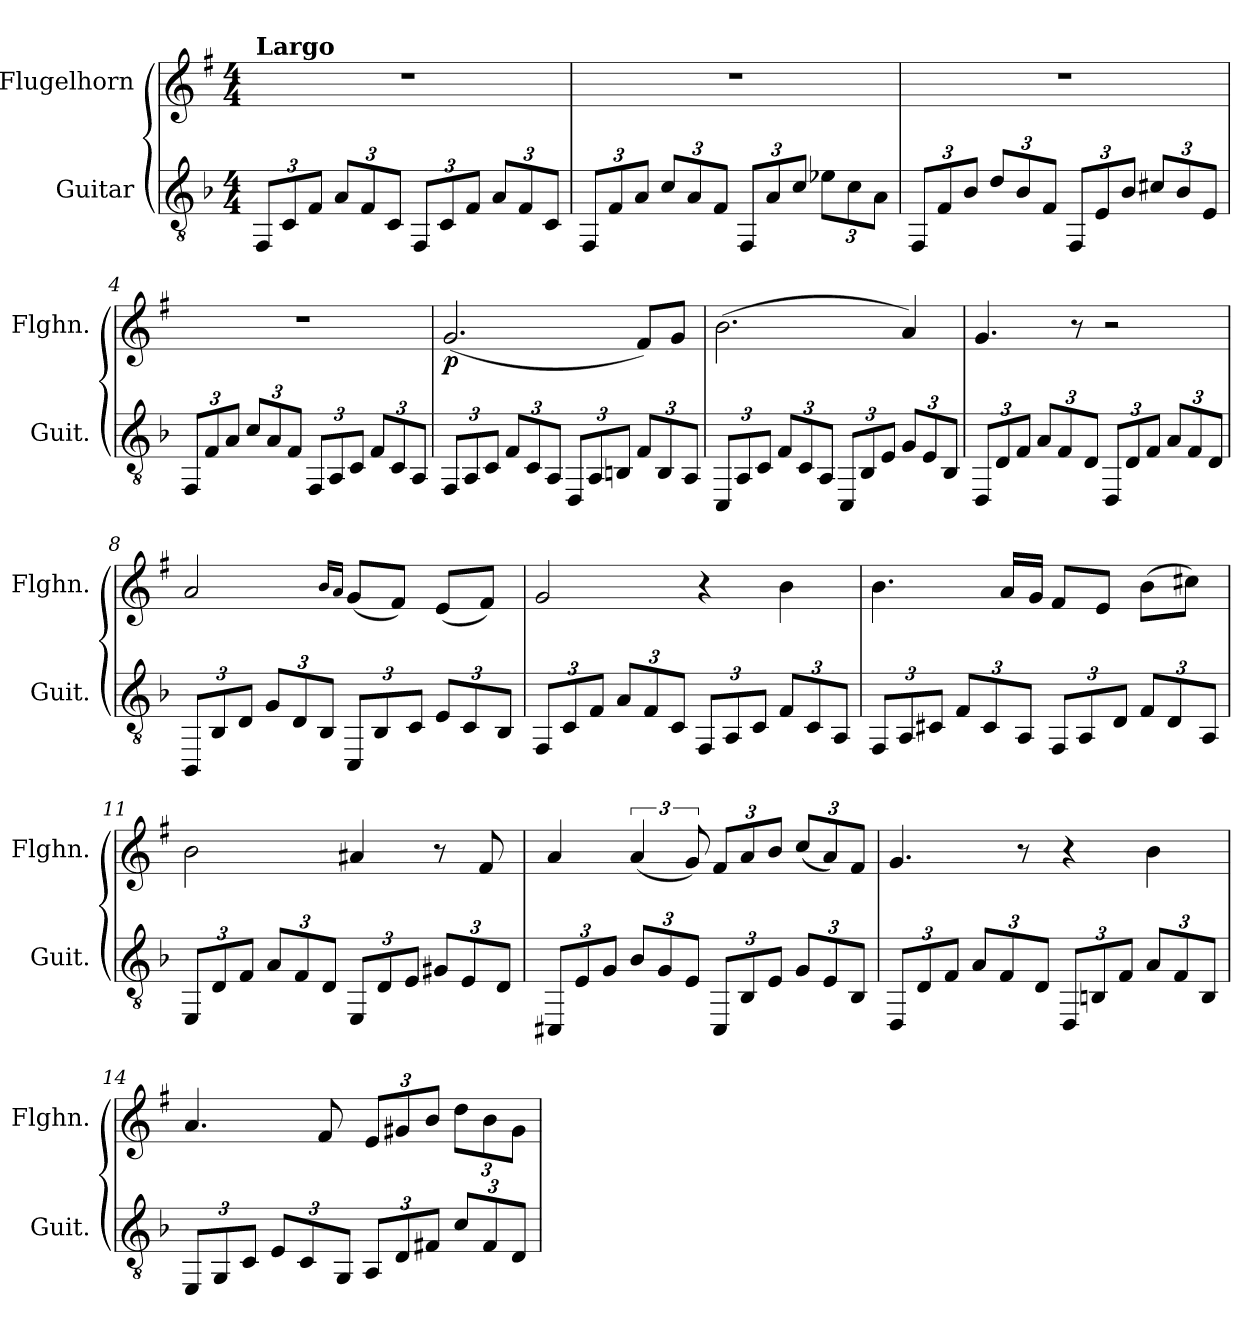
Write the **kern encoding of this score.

**kern	**kern	**dynam
*part2	*part1	*part1
*staff2	*staff1	*staff1
*I"Guitar	*I"Flugelhorn	*
*I'Guit.	*I'Flghn.	*
*clefGv2	*clefG2	*
*	*ITrd1c2	*
*k[b-]	*k[b-]	*
*M4/4	*M4/4	*
*Xbrackettup	*	*
=1	=1	=1
!	!LO:TX:a:B:t=Largo	!
12FF/L	1r	.
12C/	.	.
12F/J	.	.
12A/L	.	.
12F/	.	.
12C/J	.	.
12FF/L	.	.
12C/	.	.
12F/J	.	.
12A/L	.	.
12F/	.	.
12C/J	.	.
=2	=2	=2
12FF/L	1r	.
12F/	.	.
12A/J	.	.
12c/L	.	.
12A/	.	.
12F/J	.	.
12FF/L	.	.
12A/	.	.
12c/J	.	.
12e-X\L	.	.
12c\	.	.
12A\J	.	.
=3	=3	=3
12FF/L	1r	.
12F/	.	.
12B-/J	.	.
12d/L	.	.
12B-/	.	.
12F/J	.	.
12FF/L	.	.
12E/	.	.
12B-/J	.	.
12c#X/L	.	.
12B-/	.	.
12E/J	.	.
!!LO:LB:g=z
=4	=4	=4
12FF/L	1r	.
12F/	.	.
12A/J	.	.
12c/L	.	.
12A/	.	.
12F/J	.	.
12FF/L	.	.
12AA/	.	.
12C/J	.	.
12F/L	.	.
12C/	.	.
12AA/J	.	.
=5	=5	=5
!	!	!LO:DY:b
12FF/L	(<2.f/	p
12AA/	.	.
12C/J	.	.
12F/L	.	.
12C/	.	.
12AA/J	.	.
12DD/L	.	.
12AA/	.	.
12BBn/J	.	.
12F/L	8e/L)	.
12BB/	.	.
.	8f/J	.
12AA/J	.	.
=6	=6	=6
12CC/L	(>2.a\	.
12AA/	.	.
12C/J	.	.
12F/L	.	.
12C/	.	.
12AA/J	.	.
12CC/L	.	.
12BB-/	.	.
12E/J	.	.
12G/L	4g/)	.
12E/	.	.
12BB-/J	.	.
!!LO:LB:g=z
=7	=7	=7
12DD/L	4.f/	.
12D/	.	.
12F/J	.	.
12A/L	.	.
12F/	.	.
.	8r	.
12D/J	.	.
12DD/L	2r	.
12D/	.	.
12F/J	.	.
12A/L	.	.
12F/	.	.
12D/J	.	.
=8	=8	=8
12BBB-/L	2g/	.
12BB-/	.	.
12D/J	.	.
12G/L	.	.
12D/	.	.
12BB-/J	.	.
.	16qa/LL	.
.	16qg/JJ	.
12CC/L	(<8f/L	.
12BB-/	.	.
.	8e/J)	.
12C/J	.	.
12E/L	(<8d/L	.
12C/	.	.
.	8e/J)	.
12BB-/J	.	.
=9	=9	=9
12FF/L	2f/	.
12C/	.	.
12F/J	.	.
12A/L	.	.
12F/	.	.
12C/J	.	.
12FF/L	4r	.
12AA/	.	.
12C/J	.	.
12F/L	4a\	.
12C/	.	.
12AA/J	.	.
!!LO:LB:g=z
=10	=10	=10
12FF/L	4.a\	.
12AA/	.	.
12C#X/J	.	.
12F/L	.	.
12C#/	.	.
.	16g/LL	.
12AA/J	.	.
.	16f/JJ	.
12FF/L	8e/L	.
12AA/	.	.
.	8d/J	.
12D/J	.	.
12F/L	(>8a\L	.
12D/	.	.
.	8bn\J)	.
12AA/J	.	.
=11	=11	=11
12EE/L	2a\	.
12D/	.	.
12F/J	.	.
12A/L	.	.
12F/	.	.
12D/J	.	.
12EE/L	4g#X/	.
12D/	.	.
12E/J	.	.
12G#X/L	8r	.
12E/	.	.
.	8e/	.
12D/J	.	.
!!LO:LB:g=z
=12	=12	=12
12CC#X/L	4g/	.
12E/	.	.
12G/J	.	.
12B-/L	(<6g/	.
12G/	.	.
12E/J	12f/)	.
*	*Xbrackettup	*
12CC#/L	12e/L	.
12BB-/	12g/	.
12E/J	12a/J	.
12G/L	(<12b-/L	.
12E/	12g/)	.
12BB-/J	12e/J	.
=13	=13	=13
12DD/L	4.f/	.
12D/	.	.
12F/J	.	.
12A/L	.	.
12F/	.	.
.	8r	.
12D/J	.	.
12DD/L	4r	.
12BBn/	.	.
12F/J	.	.
12A/L	4a\	.
12F/	.	.
12BB/J	.	.
=14	=14	=14
12EE/L	4.g/	.
12GG/	.	.
12C/J	.	.
12E/L	.	.
12C/	.	.
.	8e/	.
12GG/J	.	.
12AA/L	12d/L	.
12D/	12f#X/	.
12F#X/J	12a/J	.
12c/L	12cc\L	.
12F#/	12a\	.
12D/J	12f#\J	.
=	=	=
*-	*-	*-
